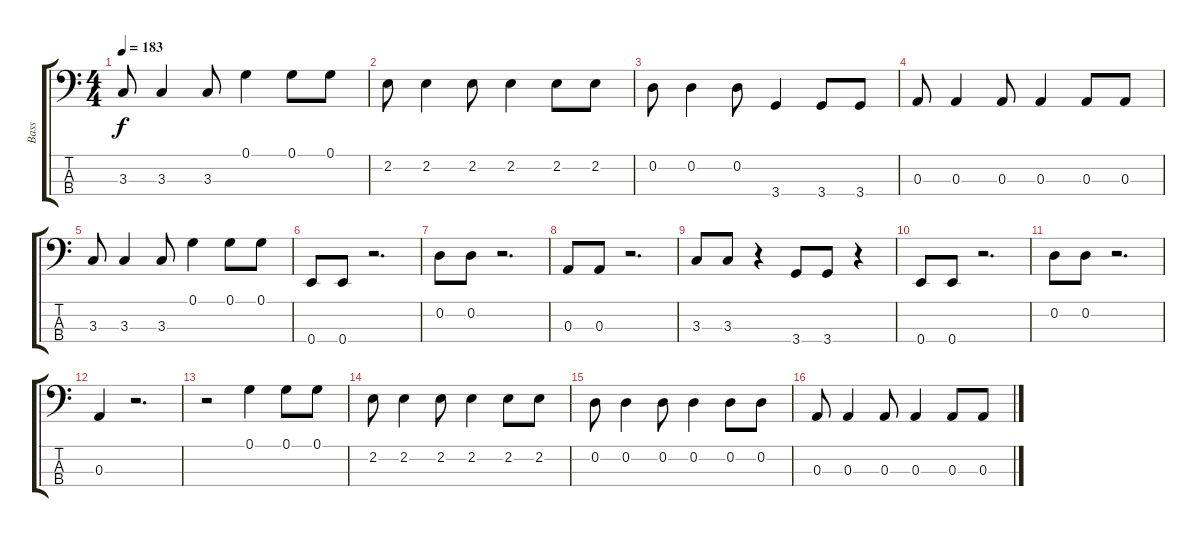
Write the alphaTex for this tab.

\track ("Bass" "Bass") {instrument electricbasspick}
\staff {score tabs}
\tuning (G2 D2 A1 E1) {hide}
\ts (4 4)
\tempo 183
\clef f4
\ks c
3.3.8{dy f} 3.3.4 3.3.8 0.1.4 0.1.8 0.1.8 |
2.2.8 2.2.4 2.2.8 2.2.4 2.2.8 2.2.8 |
0.2.8 0.2.4 0.2.8 3.4.4 3.4.8 3.4.8 |
0.3.8 0.3.4 0.3.8 0.3.4 0.3.8 0.3.8 |
3.3.8 3.3.4 3.3.8 0.1.4 0.1.8 0.1.8 |
0.4.8 0.4.8 r.2{d} |
0.2.8 0.2.8 r.2{d} |
0.3.8 0.3.8 r.2{d} |
3.3.8 3.3.8 r.4 3.4.8 3.4.8 r.4 |
0.4.8 0.4.8 r.2{d} |
0.2.8 0.2.8 r.2{d} |
0.3.4 r.2{d} |
r.2 0.1.4 0.1.8 0.1.8 |
2.2.8 2.2.4 2.2.8 2.2.4 2.2.8 2.2.8 |
0.2.8 0.2.4 0.2.8 0.2.4 0.2.8 0.2.8 |
0.3.8 0.3.4 0.3.8 0.3.4 0.3.8 0.3.8
